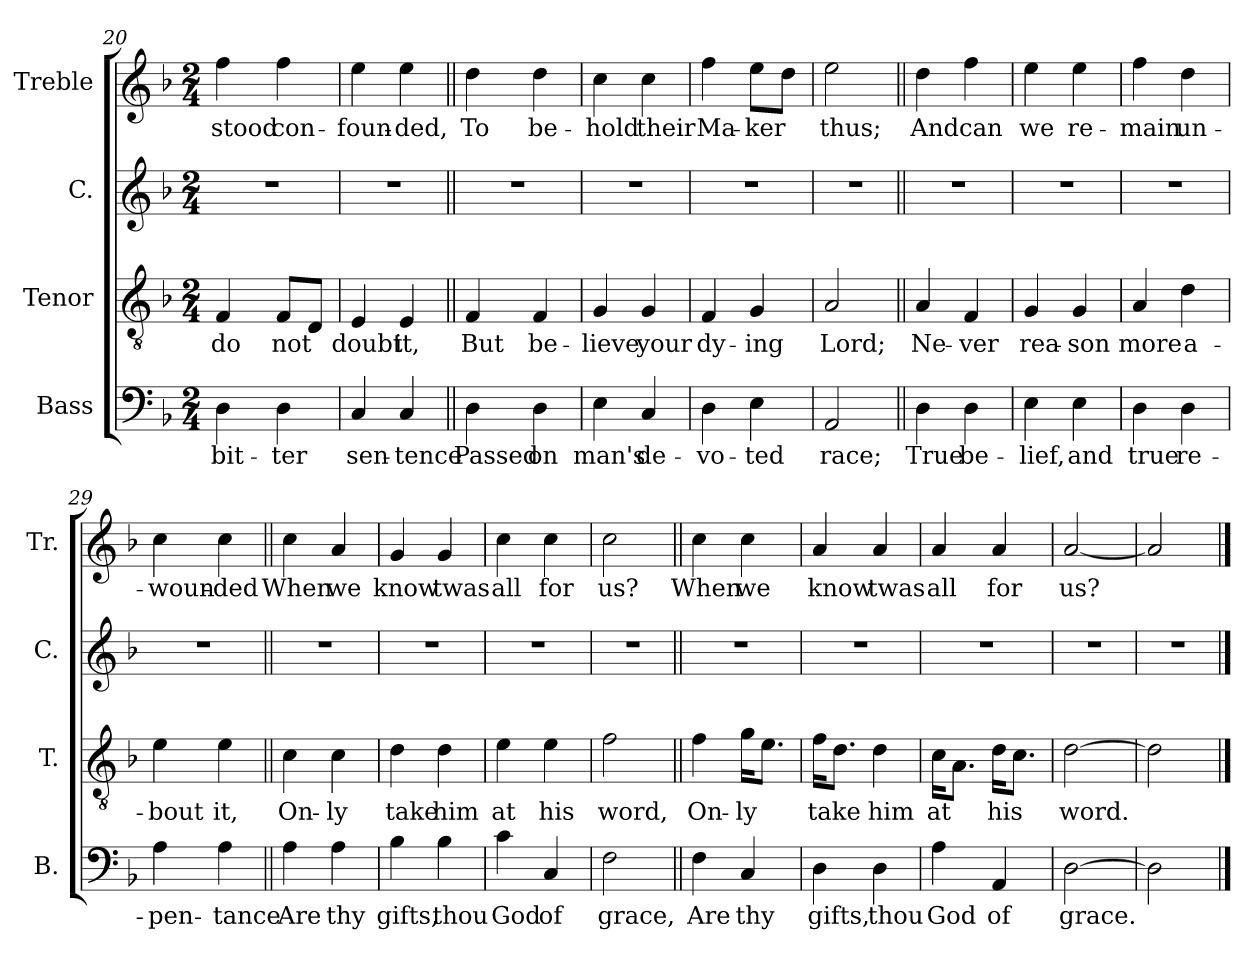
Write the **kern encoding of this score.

**kern	**text	**kern	**text	**kern	**kern	**text
*part4	*part4	*part3	*part3	*part2	*part1	*part1
*staff4	*staff4	*staff3	*staff3	*staff2	*staff1	*staff1
*I"Bass	*	*I"Tenor	*	*I"C.	*I"Treble	*
*I'B.	*	*I'T.	*	*I'C.	*I'Tr.	*
*clefF4	*	*clefGv2	*	*clefG2	*clefG2	*
*k[b-]	*	*k[b-]	*	*k[b-]	*k[b-]	*
*M2/4	*	*M2/4	*	*M2/4	*M2/4	*
=20	=20	=20	=20	=20	=20	=20
4D\	bit-	4F/	do	2r	4ff\	stood
4D\	-ter	8F/L	not	.	4ff\	con-
.	.	8D/J	.	.	.	.
=21	=21	=21	=21	=21	=21	=21
4C/	sen-	4E/	doubt	2r	4ee\	-foun-
4C/	-tence	4E/	it,	.	4ee\	-ded,
=22||	=22||	=22||	=22||	=22||	=22||	=22||
4D\	Passed	4F/	But	2r	4dd\	To
4D\	on	4F/	be-	.	4dd\	be-
!!LO:LB:g=z
=23	=23	=23	=23	=23	=23	=23
4E\	man's	4G/	-lieve	2r	4cc\	-hold
4C/	de-	4G/	your	.	4cc\	their
=24	=24	=24	=24	=24	=24	=24
4D\	-vo-	4F/	dy-	2r	4ff\	Ma-
4E\	-ted	4G/	-ing	.	8ee\L	-ker
.	.	.	.	.	8dd\J	.
=25	=25	=25	=25	=25	=25	=25
2AA/	race;	2A/	Lord;	2r	2ee\	thus;
=26||	=26||	=26||	=26||	=26||	=26||	=26||
4D\	True	4A/	Ne-	2r	4dd\	And
4D\	be-	4F/	-ver	.	4ff\	can
=27	=27	=27	=27	=27	=27	=27
4E\	-lief,	4G/	rea-	2r	4ee\	we
4E\	and	4G/	-son	.	4ee\	re-
=28	=28	=28	=28	=28	=28	=28
4D\	true	4A/	more	2r	4ff\	-main
4D\	re-	4d\	a-	.	4dd\	un-
=29	=29	=29	=29	=29	=29	=29
4A\	-pen-	4e\	-bout	2r	4cc\	-woun-
4A\	-tance	4e\	it,	.	4cc\	-ded
=30||	=30||	=30||	=30||	=30||	=30||	=30||
4A\	Are	4c\	On-	2r	4cc\	When
4A\	thy	4c\	-ly	.	4a/	we
!!LO:LB:g=z
=31	=31	=31	=31	=31	=31	=31
4B-\	gifts,	4d\	take	2r	4g/	know
4B-\	thou	4d\	him	.	4g/	twas
=32	=32	=32	=32	=32	=32	=32
4c\	God	4e\	at	2r	4cc\	all
4C/	of	4e\	his	.	4cc\	for
=33	=33	=33	=33	=33	=33	=33
2F\	grace,	2f\	word,	2r	2cc\	us?
=34||	=34||	=34||	=34||	=34||	=34||	=34||
4F\	Are	4f\	On-	2r	4cc\	When
4C/	thy	16g\KL	-ly	.	4cc\	we
.	.	8.e\J	.	.	.	.
=35	=35	=35	=35	=35	=35	=35
4D\	gifts,	16f\KL	take	2r	4a/	know
.	.	8.d\J	.	.	.	.
4D\	thou	4d\	him	.	4a/	twas
=36	=36	=36	=36	=36	=36	=36
4A\	God	16c\KL	at	2r	4a/	all
.	.	8.A\J	.	.	.	.
4AA/	of	16d\KL	his	.	4a/	for
.	.	8.c\J	.	.	.	.
=37	=37	=37	=37	=37	=37	=37
[2D\	grace.	[2d\	word.	2r	[2a/	us?
=38	=38	=38	=38	=38	=38	=38
2D\]	.	2d\]	.	2r	2a/]	.
==	==	==	==	==	==	==
*-	*-	*-	*-	*-	*-	*-
